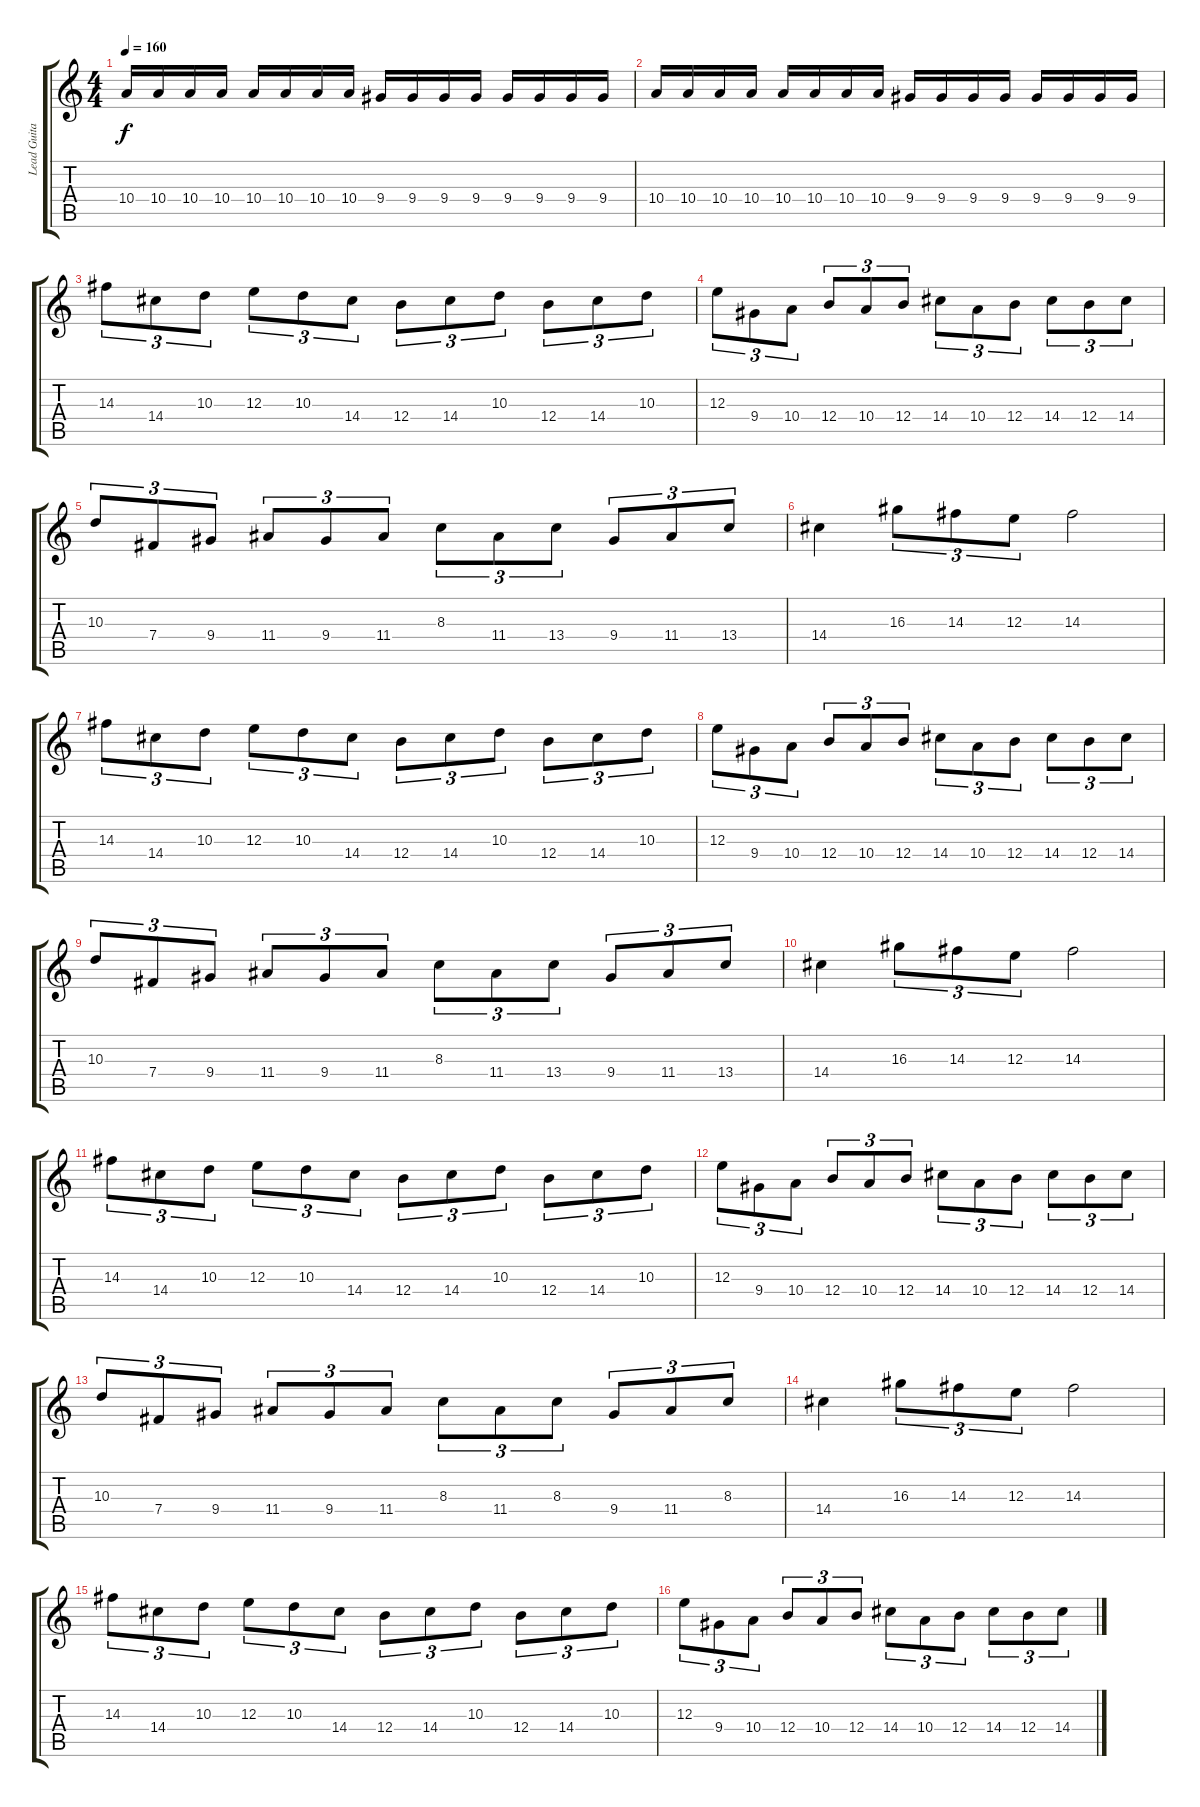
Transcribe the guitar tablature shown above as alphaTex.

\track ("Lead Guitar" "Lead Guita") {instrument distortionguitar}
\staff {score tabs}
\tuning (Db4 Ab3 E3 B2 Gb2 Db2) {hide}
\ts (4 4)
\tempo 160
\clef g2
\ks c
10.4.16{dy f} 10.4.16 10.4.16 10.4.16 10.4.16 10.4.16 10.4.16 10.4.16 9.4.16 9.4.16 9.4.16 9.4.16 9.4.16 9.4.16 9.4.16 9.4.16 |
10.4.16 10.4.16 10.4.16 10.4.16 10.4.16 10.4.16 10.4.16 10.4.16 9.4.16 9.4.16 9.4.16 9.4.16 9.4.16 9.4.16 9.4.16 9.4.16 |
14.3.8{tu (3 2)} 14.4.8{tu (3 2)} 10.3.8{tu (3 2)} 12.3.8{tu (3 2)} 10.3.8{tu (3 2)} 14.4.8{tu (3 2)} 12.4.8{tu (3 2)} 14.4.8{tu (3 2)} 10.3.8{tu (3 2)} 12.4.8{tu (3 2)} 14.4.8{tu (3 2)} 10.3.8{tu (3 2)} |
12.3.8{tu (3 2)} 9.4.8{tu (3 2)} 10.4.8{tu (3 2)} 12.4.8{tu (3 2)} 10.4.8{tu (3 2)} 12.4.8{tu (3 2)} 14.4.8{tu (3 2)} 10.4.8{tu (3 2)} 12.4.8{tu (3 2)} 14.4.8{tu (3 2)} 12.4.8{tu (3 2)} 14.4.8{tu (3 2)} |
10.3.8{tu (3 2)} 7.4.8{tu (3 2)} 9.4.8{tu (3 2)} 11.4.8{tu (3 2)} 9.4.8{tu (3 2)} 11.4.8{tu (3 2)} 8.3.8{tu (3 2)} 11.4.8{tu (3 2)} 13.4.8{tu (3 2)} 9.4.8{tu (3 2)} 11.4.8{tu (3 2)} 13.4.8{tu (3 2)} |
14.4.4 16.3.8{tu (3 2)} 14.3.8{tu (3 2)} 12.3.8{tu (3 2)} 14.3.2 |
14.3.8{tu (3 2)} 14.4.8{tu (3 2)} 10.3.8{tu (3 2)} 12.3.8{tu (3 2)} 10.3.8{tu (3 2)} 14.4.8{tu (3 2)} 12.4.8{tu (3 2)} 14.4.8{tu (3 2)} 10.3.8{tu (3 2)} 12.4.8{tu (3 2)} 14.4.8{tu (3 2)} 10.3.8{tu (3 2)} |
12.3.8{tu (3 2)} 9.4.8{tu (3 2)} 10.4.8{tu (3 2)} 12.4.8{tu (3 2)} 10.4.8{tu (3 2)} 12.4.8{tu (3 2)} 14.4.8{tu (3 2)} 10.4.8{tu (3 2)} 12.4.8{tu (3 2)} 14.4.8{tu (3 2)} 12.4.8{tu (3 2)} 14.4.8{tu (3 2)} |
10.3.8{tu (3 2)} 7.4.8{tu (3 2)} 9.4.8{tu (3 2)} 11.4.8{tu (3 2)} 9.4.8{tu (3 2)} 11.4.8{tu (3 2)} 8.3.8{tu (3 2)} 11.4.8{tu (3 2)} 13.4.8{tu (3 2)} 9.4.8{tu (3 2)} 11.4.8{tu (3 2)} 13.4.8{tu (3 2)} |
14.4.4 16.3.8{tu (3 2)} 14.3.8{tu (3 2)} 12.3.8{tu (3 2)} 14.3.2 |
14.3.8{tu (3 2)} 14.4.8{tu (3 2)} 10.3.8{tu (3 2)} 12.3.8{tu (3 2)} 10.3.8{tu (3 2)} 14.4.8{tu (3 2)} 12.4.8{tu (3 2)} 14.4.8{tu (3 2)} 10.3.8{tu (3 2)} 12.4.8{tu (3 2)} 14.4.8{tu (3 2)} 10.3.8{tu (3 2)} |
12.3.8{tu (3 2)} 9.4.8{tu (3 2)} 10.4.8{tu (3 2)} 12.4.8{tu (3 2)} 10.4.8{tu (3 2)} 12.4.8{tu (3 2)} 14.4.8{tu (3 2)} 10.4.8{tu (3 2)} 12.4.8{tu (3 2)} 14.4.8{tu (3 2)} 12.4.8{tu (3 2)} 14.4.8{tu (3 2)} |
10.3.8{tu (3 2)} 7.4.8{tu (3 2)} 9.4.8{tu (3 2)} 11.4.8{tu (3 2)} 9.4.8{tu (3 2)} 11.4.8{tu (3 2)} 8.3.8{tu (3 2)} 11.4.8{tu (3 2)} 8.3.8{tu (3 2)} 9.4.8{tu (3 2)} 11.4.8{tu (3 2)} 8.3.8{tu (3 2)} |
14.4.4 16.3.8{tu (3 2)} 14.3.8{tu (3 2)} 12.3.8{tu (3 2)} 14.3.2 |
14.3.8{tu (3 2)} 14.4.8{tu (3 2)} 10.3.8{tu (3 2)} 12.3.8{tu (3 2)} 10.3.8{tu (3 2)} 14.4.8{tu (3 2)} 12.4.8{tu (3 2)} 14.4.8{tu (3 2)} 10.3.8{tu (3 2)} 12.4.8{tu (3 2)} 14.4.8{tu (3 2)} 10.3.8{tu (3 2)} |
12.3.8{tu (3 2)} 9.4.8{tu (3 2)} 10.4.8{tu (3 2)} 12.4.8{tu (3 2)} 10.4.8{tu (3 2)} 12.4.8{tu (3 2)} 14.4.8{tu (3 2)} 10.4.8{tu (3 2)} 12.4.8{tu (3 2)} 14.4.8{tu (3 2)} 12.4.8{tu (3 2)} 14.4.8{tu (3 2)}
